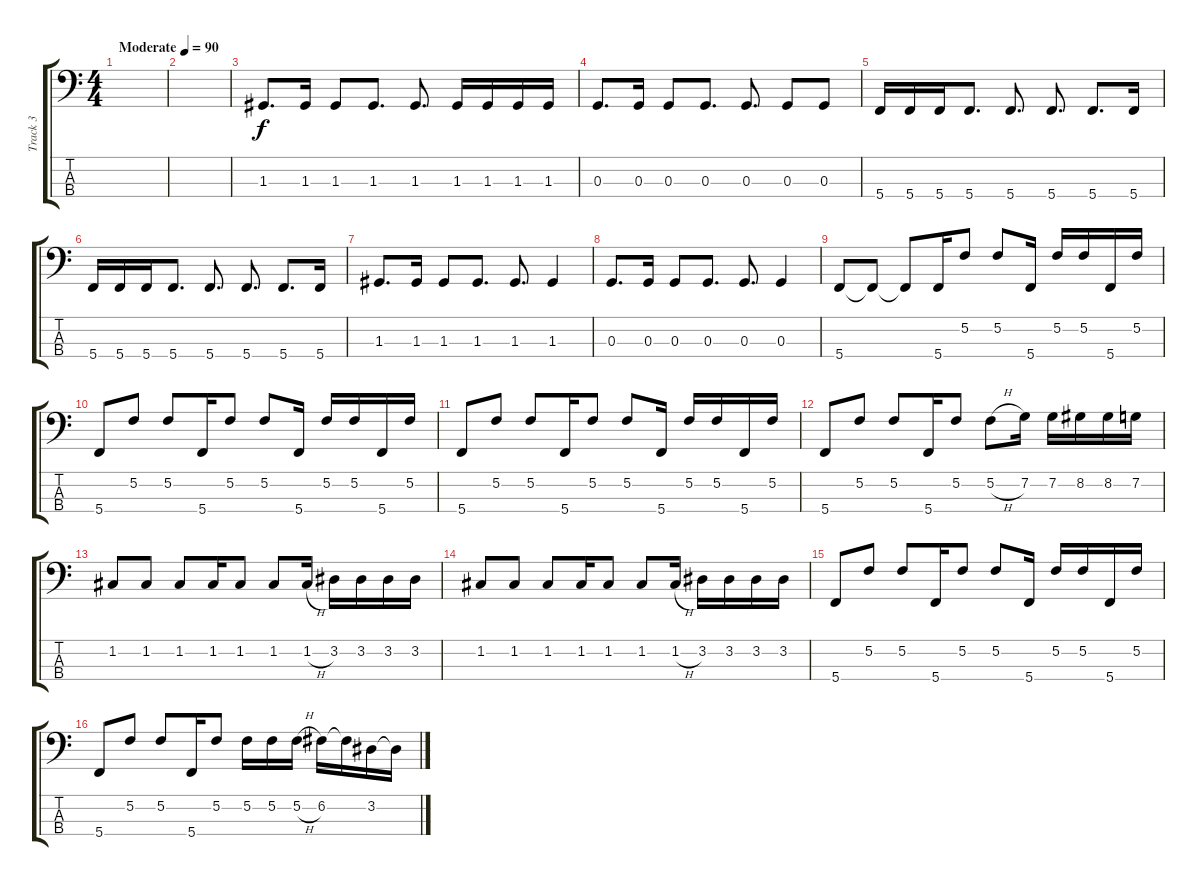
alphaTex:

\track ("Track 3" "Track 3") {instrument electricbassfinger}
\staff {score tabs}
\tuning (F2 C2 G1 C1) {hide}
\ts (4 4)
\tempo (90 "Moderate")
\clef f4
\ks c
|
|
1.3.8{d} 1.3.16 1.3.8 1.3.8{d} 1.3.8{d} 1.3.16 1.3.16 1.3.16 1.3.16 |
0.3.8{d} 0.3.16 0.3.8 0.3.8{d} 0.3.8{d} 0.3.8 0.3.8 |
5.4.16 5.4.16 5.4.16 5.4.8{d} 5.4.8{d} 5.4.8{d} 5.4.8{d} 5.4.16 |
5.4.16 5.4.16 5.4.16 5.4.8{d} 5.4.8{d} 5.4.8{d} 5.4.8{d} 5.4.16 |
1.3.8{d} 1.3.16 1.3.8 1.3.8{d} 1.3.8{d} 1.3.4 |
0.3.8{d} 0.3.16 0.3.8 0.3.8{d} 0.3.8{d} 0.3.4 |
5.4.8 5.4{t}.8 5.4{t}.8 5.4.16 5.2.8 5.2.8 5.4.16 5.2.16 5.2.16 5.4.16 5.2.16 |
5.4.8 5.2.8 5.2.8 5.4.16 5.2.8 5.2.8 5.4.16 5.2.16 5.2.16 5.4.16 5.2.16 |
5.4.8 5.2.8 5.2.8 5.4.16 5.2.8 5.2.8 5.4.16 5.2.16 5.2.16 5.4.16 5.2.16 |
5.4.8 5.2.8 5.2.8 5.4.16 5.2.8 5.2{h}.8 7.2.16 7.2.16 8.2.16 8.2.16 7.2.16 |
1.2.8 1.2.8 1.2.8 1.2.16 1.2.8 1.2.8 1.2{h}.16 3.2.16 3.2.16 3.2.16 3.2.16 |
1.2.8 1.2.8 1.2.8 1.2.16 1.2.8 1.2.8 1.2{h}.16 3.2.16 3.2.16 3.2.16 3.2.16 |
5.4.8 5.2.8 5.2.8 5.4.16 5.2.8 5.2.8 5.4.16 5.2.16 5.2.16 5.4.16 5.2.16 |
5.4.8 5.2.8 5.2.8 5.4.16 5.2.8 5.2.16 5.2.16 5.2{h}.16 6.2.16 6.2{t}.16 3.2.16 3.2{t}.16
